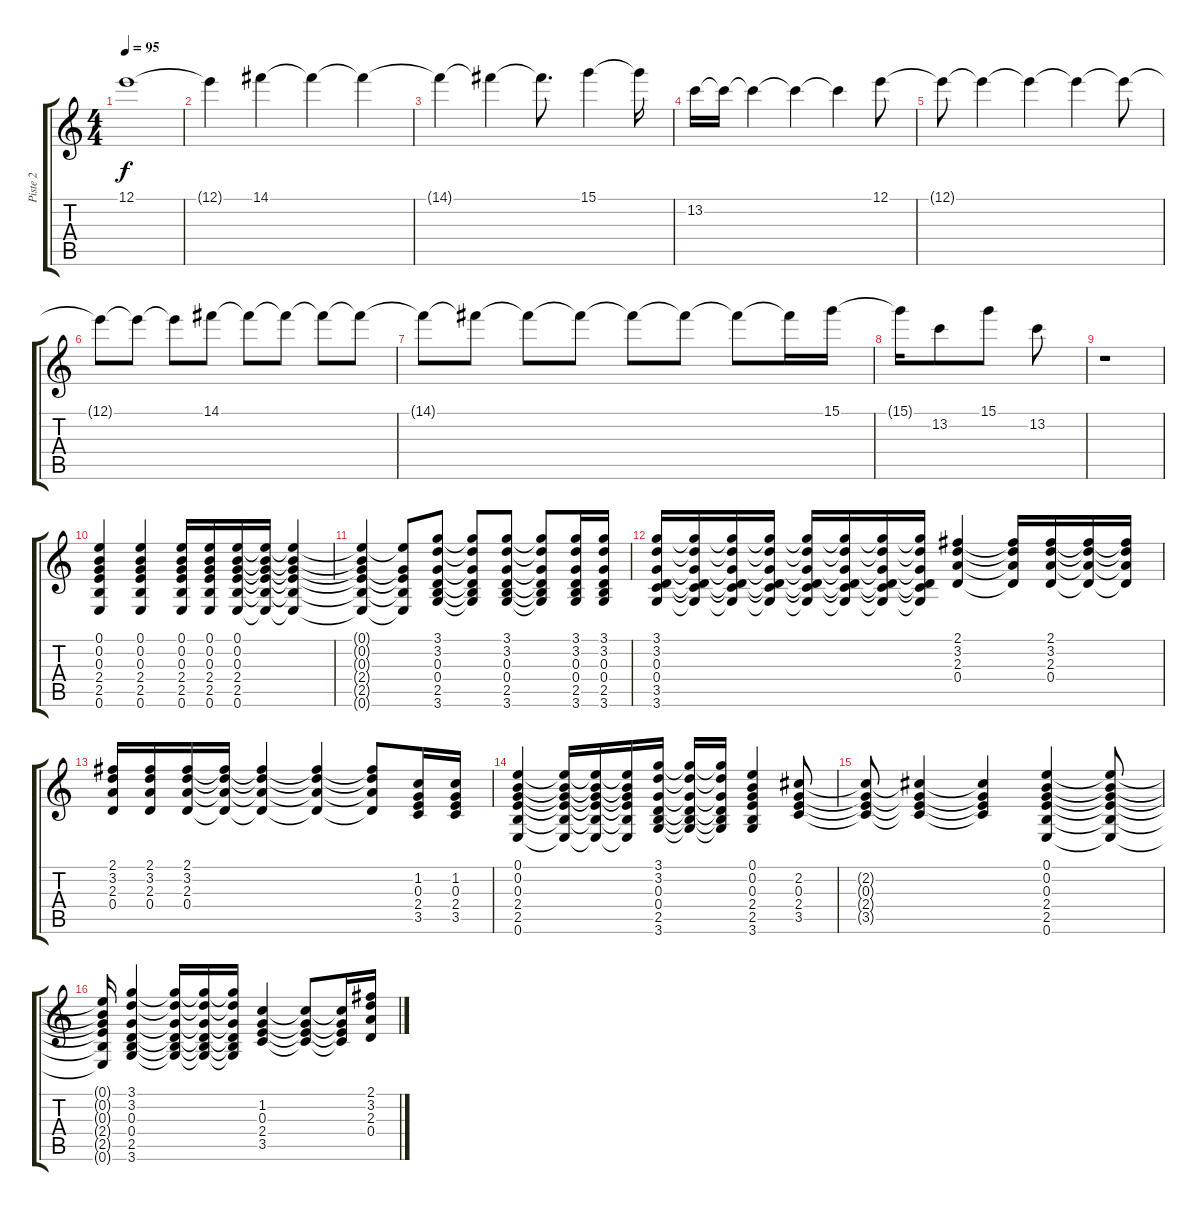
\track ("Piste 2" "Piste 2") {instrument acousticguitarnylon}
\staff {score tabs}
\tuning (E4 B3 G3 D3 A2 E2) {hide}
\ts (4 4)
\tempo 95
\clef g2
\ks c
12.1{t}.1{dy f} |
12.1{t}.4 14.1.4 14.1{t}.4 14.1{t}.4 |
14.1{t}.4 14.1{t}.4 14.1{t}.8{d} 15.1.4 15.1{t}.16 |
13.2.16 13.2{t}.16 13.2{t}.4 13.2{t}.4 13.2{t}.4 12.1.8 |
12.1{t}.8 12.1{t}.4 12.1{t}.4 12.1{t}.4 12.1{t}.8 |
12.1{t}.8 12.1{t}.8 12.1{t}.8 14.1.8 14.1{t}.8 14.1{t}.8 14.1{t}.8 14.1{t}.8 |
14.1{t}.8 14.1{t}.8 14.1{t}.8 14.1{t}.8 14.1{t}.8 14.1{t}.8 14.1{t}.8 14.1{t}.16 15.1.16 |
15.1{t}.16 13.2.8 15.1.8 13.2.8 |
r.1 |
(0.1 0.2 0.3 2.4 2.5 0.6).4 (0.1 0.2 0.3 2.4 2.5 0.6).4 (0.1 0.2 0.3 2.4 2.5 0.6).16 (0.1 0.2 0.3 2.4 2.5 0.6).16 (0.1 0.2 0.3 2.4 2.5 0.6).16 (0.1{t} 0.2{t} 0.3{t} 2.4{t} 2.5{t} 0.6{t}).16 (0.1{t} 0.2{t} 0.3{t} 2.4{t} 2.5{t} 0.6{t}).4 |
(0.1{t} 0.2{t} 0.3{t} 2.4{t} 2.5{t} 0.6{t}).4 (0.1{t} 0.3{t} 2.4{t} 2.5{t} 0.6{t}).8 (3.1 3.2 0.3 0.4 2.5 3.6).8 (3.1{t} 3.2{t} 0.3{t} 0.4{t} 2.5{t} 3.6{t}).8 (3.1 3.2 0.3 0.4 2.5 3.6).8 (3.1{t} 3.2{t} 0.3{t} 0.4{t} 2.5{t} 3.6{t}).8 (3.1 3.2 0.3 0.4 2.5 3.6).16 (3.1 3.2 0.3 0.4 2.5 3.6).16 |
(3.1 3.2 0.3 0.4 3.5 3.6).16 (3.1{t} 3.2{t} 0.3{t} 0.4{t} 3.5{t} 3.6{t}).16 (3.1{t} 3.2{t} 0.3{t} 0.4{t} 3.5{t} 3.6{t}).16 (3.1{t} 3.2{t} 0.3{t} 0.4{t} 3.5{t} 3.6{t}).16 (3.1{t} 3.2{t} 0.3{t} 0.4{t} 3.5{t} 3.6{t}).16 (3.1{t} 3.2{t} 0.3{t} 0.4{t} 3.5{t} 3.6{t}).16 (3.1{t} 3.2{t} 0.3{t} 0.4{t} 3.5{t} 3.6{t}).16 (3.1{t} 3.2{t} 0.3{t} 0.4{t} 3.5{t} 3.6{t}).16 (2.1 3.2 2.3 0.4).4 (2.1{t} 3.2{t} 2.3{t} 0.4{t}).16 (2.1 3.2 2.3 0.4).16 (2.1{t} 3.2{t} 2.3{t} 0.4{t}).16 (2.1{t} 3.2{t} 2.3{t} 0.4{t}).16 |
(2.1 3.2 2.3 0.4).16 (2.1 3.2 2.3 0.4).16 (2.1 3.2 2.3 0.4).16 (2.1{t} 3.2{t} 2.3{t} 0.4{t}).16 (2.1{t} 3.2{t} 2.3{t} 0.4{t}).4 (2.1{t} 3.2{t} 2.3{t} 0.4{t}).4 (2.1{t} 3.2{t} 2.3{t} 0.4{t}).8 (1.2 0.3 2.4 3.5).16 (1.2 0.3 2.4 3.5).16 |
(0.1 0.2 0.3 2.4 2.5 0.6).4 (0.1{t} 0.2{t} 0.3{t} 2.4{t} 2.5{t} 0.6{t}).16 (0.1{t} 0.2{t} 0.3{t} 2.4{t} 2.5{t} 0.6{t}).16 (0.1{t} 0.2{t} 0.3{t} 2.4{t} 2.5{t} 0.6{t}).16 (3.1 3.2 0.3 0.4 2.5 3.6).16 (3.1{t} 3.2{t} 0.3{t} 0.4{t} 2.5{t} 3.6{t}).16 (3.1{t} 3.2{t} 0.3{t} 0.4{t} 2.5{t} 3.6{t}).16 (0.1 0.2 0.3 2.4 2.5 3.6).4 (2.2 0.3 2.4 3.5).8 |
(2.2{t} 0.3{t} 2.4{t} 3.5{t}).8 (2.2{t} 0.3{t} 2.4{t} 3.5{t}).4 (2.2{t} 0.3{t} 2.4{t} 3.5{t}).4 (0.1 0.2 0.3 2.4 2.5 0.6).4 (0.1{t} 0.2{t} 0.3{t} 2.4{t} 2.5{t} 0.6{t}).8 |
(0.1{t} 0.2{t} 0.3{t} 2.4{t} 2.5{t} 0.6{t}).16 (3.1 3.2 0.3 0.4 2.5 3.6).4 (3.1{t} 3.2{t} 0.3{t} 0.4{t} 2.5{t} 3.6{t}).16 (3.1{t} 3.2{t} 0.3{t} 0.4{t} 2.5{t} 3.6{t}).16 (3.1{t} 3.2{t} 0.3{t} 0.4{t} 2.5{t} 3.6{t}).16 (1.2 0.3 2.4 3.5).4 (1.2{t} 0.3{t} 2.4{t} 3.5{t}).8 (1.2{t} 0.3{t} 2.4{t} 3.5{t}).16 (2.1 3.2 2.3 0.4).16
